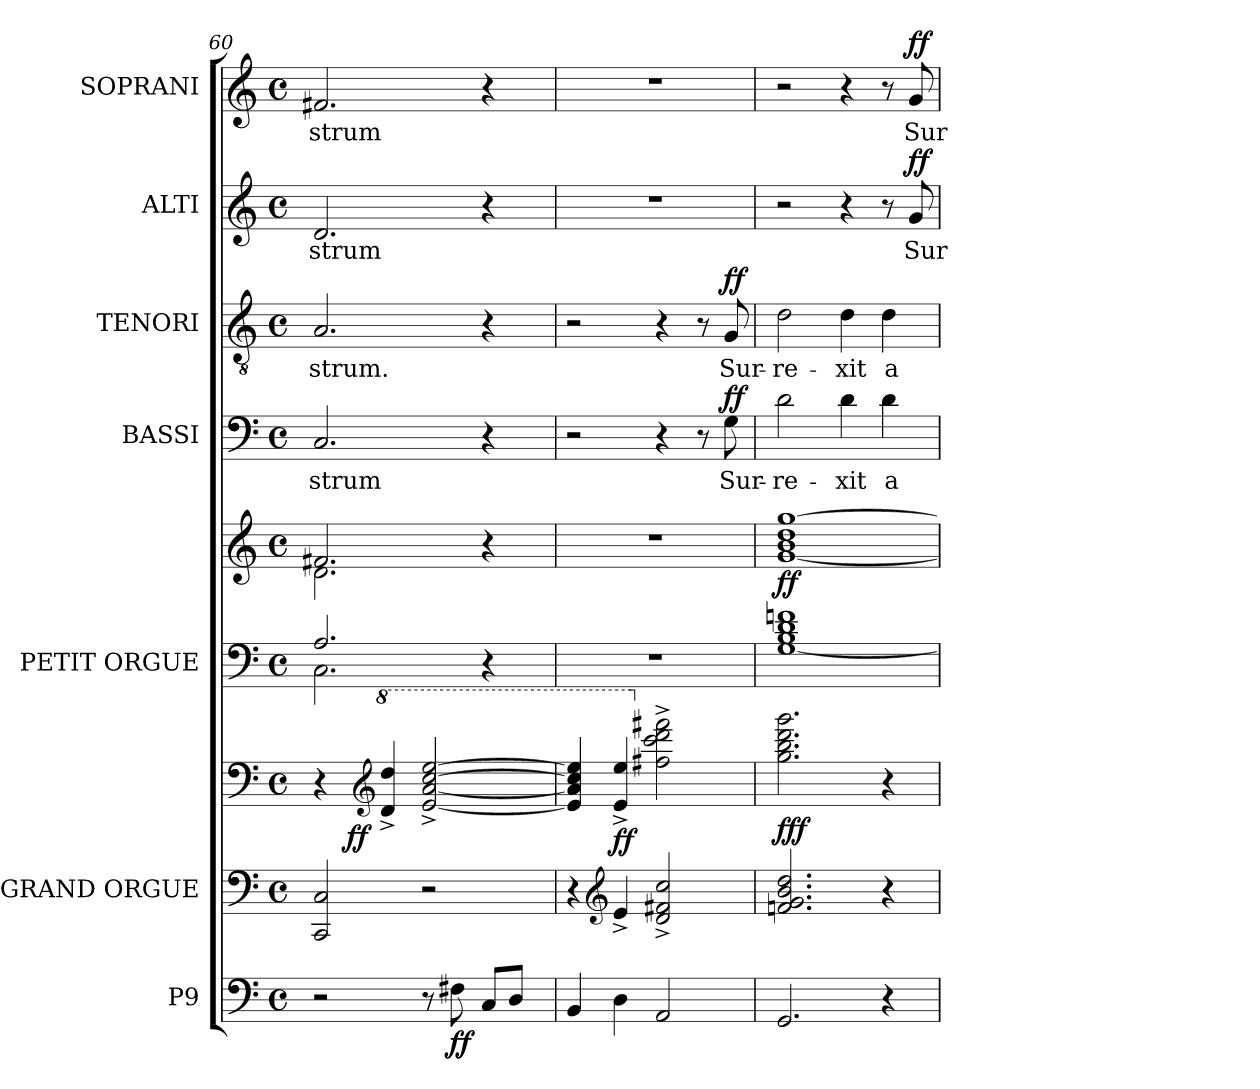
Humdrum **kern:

**kern	**dynam	**kern	**kern	**dynam	**kern	**kern	**dynam	**kern	**text	**dynam	**kern	**text	**dynam	**kern	**text	**dynam	**kern	**text	**dynam
*part7	*part7	*part6	*part6	*part6	*part5	*part5	*part5	*part4	*part4	*part4	*part3	*part3	*part3	*part2	*part2	*part2	*part1	*part1	*part1
*staff9	*staff9	*staff8	*staff7	*staff7/8	*staff6	*staff5	*staff5/6	*staff4	*staff4	*staff4	*staff3	*staff3	*staff3	*staff2	*staff2	*staff2	*staff1	*staff1	*staff1
*I"P9	*	*I"GRAND ORGUE	*	*	*I"PETIT ORGUE	*	*	*I"BASSI	*	*	*I"TENORI	*	*	*I"ALTI	*	*	*I"SOPRANI	*	*
*	*	*I'Org.	*	*	*I'Org.	*	*	*I'B.	*	*	*I'T.	*	*	*I'A.	*	*	*I'S.	*	*
*clefF4	*	*clefF4	*clefF4	*	*clefF4	*clefG2	*	*clefF4	*	*	*clefGv2	*	*	*clefG2	*	*	*clefG2	*	*
*	*	*	*	*	*	*	*	*	*	*	*ITrd7c12	*	*	*	*	*	*	*	*
*k[]	*	*k[]	*k[]	*	*k[]	*k[]	*	*k[]	*	*	*k[]	*	*	*k[]	*	*	*k[]	*	*
*C:	*	*C:	*C:	*	*C:	*C:	*	*C:	*	*	*C:	*	*	*C:	*	*	*C:	*	*
*M4/4	*	*M4/4	*M4/4	*	*M4/4	*M4/4	*	*M4/4	*	*	*M4/4	*	*	*M4/4	*	*	*M4/4	*	*
*met(c)	*	*met(c)	*met(c)	*	*met(c)	*met(c)	*	*met(c)	*	*	*met(c)	*	*	*met(c)	*	*	*met(c)	*	*
=60	=60	=60	=60	=60	=60	=60	=60	=60	=60	=60	=60	=60	=60	=60	=60	=60	=60	=60	=60
*	*	*	*	*	*^	*^	*	*	*	*	*	*	*	*	*	*	*	*	*
!	!	!	!	!	!	!	!	!	!	!	!LO:LY:b:color=#000000	!	!	!	!	!	!	!	!	!	!
!	!	!	!	!	!	!	!	!	!	!	!	!	!	!LO:LY:b:color=#000000	!	!	!	!	!	!	!
!	!	!	!	!	!	!	!	!	!	!	!	!	!	!	!	!	!LO:LY:b:color=#000000	!	!	!	!
!	!	!	!	!	!	!	!	!	!	!	!	!	!	!	!	!	!	!	!	!LO:LY:b:color=#000000	!
*	*	*	*^	*	*	*	*	*	*	*	*	*	*	*	*	*	*	*	*	*	*
2r	.	2CCi/ 2Ci	4r	8ryy	.	2.Ai/	2.Ci\	2.f#Xi/	2.di\	.	2.Ci/	-strum	.	2.AAi/	-strum.	.	2.di/	-strum	.	2.f#Xi/	-strum	.
.	.	.	.	128ryy	.	.	.	.	.	.	.	.	.	.	.	.	.	.	.	.	.	.
.	.	.	.	512ryy	.	.	.	.	.	.	.	.	.	.	.	.	.	.	.	.	.	.
.	.	.	.	2ryy	ff	.	.	.	.	.	.	.	.	.	.	.	.	.	.	.	.	.
*	*	*	*clefG2	*	*	*	*	*	*	*	*	*	*	*	*	*	*	*	*	*	*	*
*	*	*	*8va	*	*	*	*	*	*	*	*	*	*	*	*	*	*	*	*	*	*	*
.	.	.	4ddi/^ 4dddi^	.	.	.	.	.	.	.	.	.	.	.	.	.	.	.	.	.	.	.
8r	.	2r	[2eei/^ [2aai^ [2ccci^ [2eeei^	.	.	.	.	.	.	.	.	.	.	.	.	.	.	.	.	.	.	.
8F#Xi\	ff	.	.	.	.	.	.	.	.	.	.	.	.	.	.	.	.	.	.	.	.	.
.	.	.	.	4ryy	.	.	.	.	.	.	.	.	.	.	.	.	.	.	.	.	.	.
8Ci/L	.	.	.	.	.	4r	4ryy	4r	4ryy	.	4r	.	.	4r	.	.	4r	.	.	4r	.	.
8Di/J	.	.	.	.	.	.	.	.	.	.	.	.	.	.	.	.	.	.	.	.	.	.
.	.	.	.	16ryy	.	.	.	.	.	.	.	.	.	.	.	.	.	.	.	.	.	.
.	.	.	.	32ryy	.	.	.	.	.	.	.	.	.	.	.	.	.	.	.	.	.	.
.	.	.	.	64ryy	.	.	.	.	.	.	.	.	.	.	.	.	.	.	.	.	.	.
.	.	.	.	256.ryy	.	.	.	.	.	.	.	.	.	.	.	.	.	.	.	.	.	.
*	*	*	*v	*v	*	*	*	*	*	*	*	*	*	*	*	*	*	*	*	*	*	*
*	*	*	*	*	*v	*v	*	*	*	*	*	*	*	*	*	*	*	*	*	*	*
*	*	*	*	*	*	*v	*v	*	*	*	*	*	*	*	*	*	*	*	*	*
=61	=61	=61	=61	=61	=61	=61	=61	=61	=61	=61	=61	=61	=61	=61	=61	=61	=61	=61	=61
4BBi/	.	4r	4eei/] 4aai] 4ccci] 4eeei]	.	1r	1r	.	2r	.	.	2r	.	.	1r	.	.	1r	.	.
*	*	*clefG2	*	*	*	*	*	*	*	*	*	*	*	*	*	*	*	*	*
4Di\	.	4e^i/	4eei/^ 4eeei^	ff	.	.	.	.	.	.	.	.	.	.	.	.	.	.	.
*	*	*	*X8va	*	*	*	*	*	*	*	*	*	*	*	*	*	*	*	*
2AAi/	.	2di/^ 2f#Xi^ 2cci^	2ff#Xi\^ 2ccci^ 2dddi^ 2fff#Xi^	.	.	.	.	4r	.	.	4r	.	.	.	.	.	.	.	.
.	.	.	.	.	.	.	.	8r	.	.	8r	.	.	.	.	.	.	.	.
!	!	!	!	!	!	!	!	!	!LO:LY:b:color=#000000	!	!	!	!	!	!	!	!	!	!
!	!	!	!	!	!	!	!	!	!	!	!	!LO:LY:b:color=#000000	!	!	!	!	!	!	!
.	.	.	.	.	.	.	.	8Gi\	Sur-	ff	8GGi/	Sur-	ff	.	.	.	.	.	.
!!LO:LB:g=z
=62	=62	=62	=62	=62	=62	=62	=62	=62	=62	=62	=62	=62	=62	=62	=62	=62	=62	=62	=62
!	!	!	!	!	!	!	!	!	!LO:LY:b:color=#000000	!	!	!	!	!	!	!	!	!	!
!	!	!	!	!	!	!	!	!	!	!	!	!LO:LY:b:color=#000000	!	!	!	!	!	!	!
2.GGi/	.	2.fni/ 2.gi 2.bi 2.ddi	2.ggi\ 2.bbi 2.dddi 2.gggi	fff	[1Gi 1Bi 1di 1fni	[1gi 1bi 1ddi [1ggi	ff	2di\	-re-	.	2Di\	-re-	.	2r	.	.	2r	.	.
!	!	!	!	!	!	!	!	!	!LO:LY:b:color=#000000	!	!	!	!	!	!	!	!	!	!
!	!	!	!	!	!	!	!	!	!	!	!	!LO:LY:b:color=#000000	!	!	!	!	!	!	!
.	.	.	.	.	.	.	.	4di\	-xit	.	4Di\	-xit	.	4r	.	.	4r	.	.
!	!	!	!	!	!	!	!	!	!LO:LY:b:color=#000000	!	!	!	!	!	!	!	!	!	!
!	!	!	!	!	!	!	!	!	!	!	!	!LO:LY:b:color=#000000	!	!	!	!	!	!	!
4r	.	4r	4r	.	.	.	.	4di\	a	.	4Di\	a	.	8r	.	.	8r	.	.
!	!	!	!	!	!	!	!	!	!	!	!	!	!	!	!LO:LY:b:color=#000000	!	!	!	!
!	!	!	!	!	!	!	!	!	!	!	!	!	!	!	!	!	!	!LO:LY:b:color=#000000	!
.	.	.	.	.	.	.	.	.	.	.	.	.	.	8gi/	Sur-	ff	8gi/	Sur-	ff
=	=	=	=	=	=	=	=	=	=	=	=	=	=	=	=	=	=	=	=
*-	*-	*-	*-	*-	*-	*-	*-	*-	*-	*-	*-	*-	*-	*-	*-	*-	*-	*-	*-
